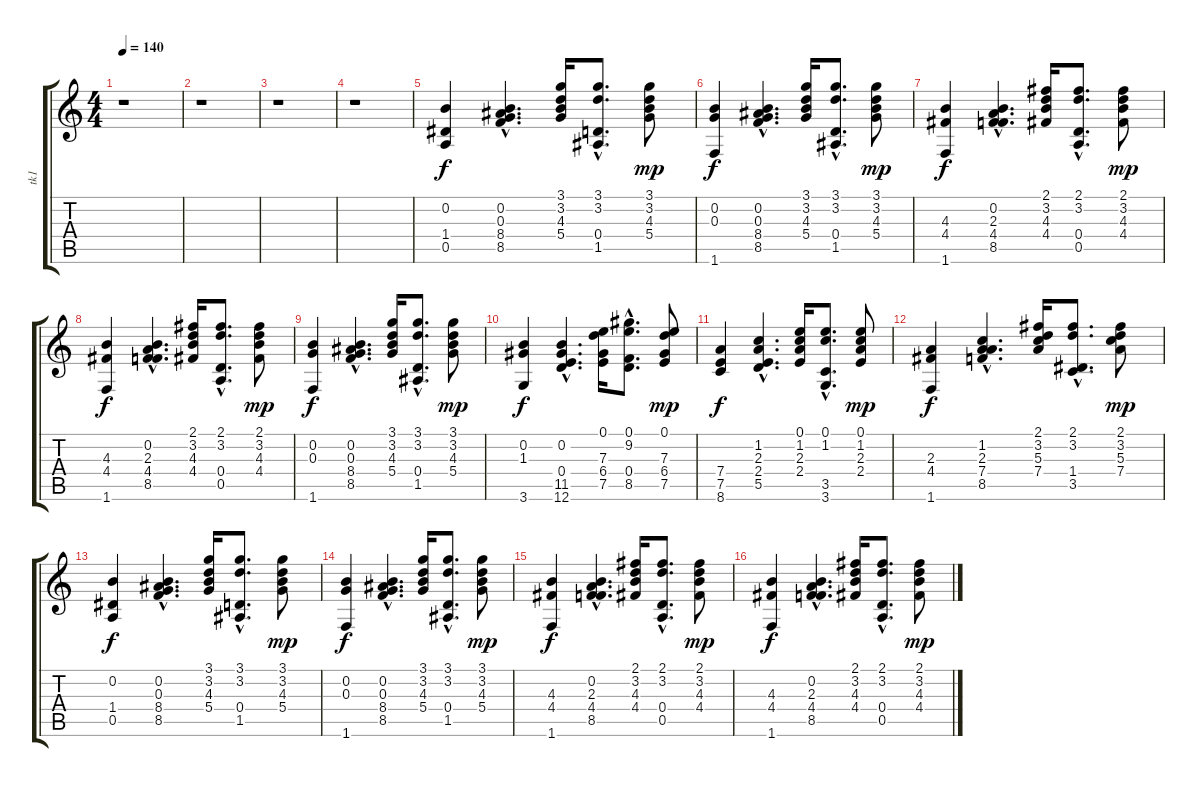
\track ("tk1" "tk1") {instrument acousticguitarsteel}
\staff {score tabs}
\tuning (E4 B3 G3 D3 A2 E2) {hide}
\ts (4 4)
\tempo 140
\clef g2
\ks c
r.1{dy f instrument acousticguitarsteel} |
r.1 |
r.1 |
r.1 |
(0.2 1.4 0.5).4{balance 8} (0.2{hac} 0.3{hac} 8.4{hac} 8.5{hac}).4{d} (3.1 3.2 4.3 5.4).16 (3.1{hac} 3.2{hac} 0.4{hac} 1.5{hac}).8{d} (3.1 3.2 4.3 5.4).8{dy mp} |
(0.2 0.3 1.6).4{dy f} (0.2{hac} 0.3{hac} 8.4{hac} 8.5{hac}).4{d} (3.1 3.2 4.3 5.4).16 (3.1{hac} 3.2{hac} 0.4{hac} 1.5{hac}).8{d} (3.1 3.2 4.3 5.4).8{dy mp} |
(4.3 4.4 1.6).4{dy f} (0.2{hac} 2.3{hac} 4.4{hac} 8.5{hac}).4{d} (2.1 3.2 4.3 4.4).16 (2.1{hac} 3.2{hac} 0.4{hac} 0.5{hac}).8{d} (2.1 3.2 4.3 4.4).8{dy mp} |
(4.3 4.4 1.6).4{dy f} (0.2{hac} 2.3{hac} 4.4{hac} 8.5{hac}).4{d} (2.1 3.2 4.3 4.4).16 (2.1{hac} 3.2{hac} 0.4{hac} 0.5{hac}).8{d} (2.1 3.2 4.3 4.4).8{dy mp} |
(0.2 0.3 1.6).4{dy f} (0.2{hac} 0.3{hac} 8.4{hac} 8.5{hac}).4{d} (3.1 3.2 4.3 5.4).16 (3.1{hac} 3.2{hac} 0.4{hac} 1.5{hac}).8{d} (3.1 3.2 4.3 5.4).8{dy mp} |
(0.2 1.3 3.6).4{dy f} (0.2{hac} 0.4{hac} 11.5{hac} 12.6{hac}).4{d} (0.1 7.3 6.4 7.5).16 (0.1{hac} 9.2{hac} 0.4{hac} 8.5{hac}).8{d} (0.1 7.3 6.4 7.5).8{dy mp} |
(7.4 7.5 8.6).4{dy f} (1.2{hac} 2.3{hac} 2.4{hac} 5.5{hac}).4{d} (0.1 1.2 2.3 2.4).16 (0.1{hac} 1.2{hac} 3.5{hac} 3.6{hac}).8{d} (0.1 1.2 2.3 2.4).8{dy mp} |
(2.3 4.4 1.6).4{dy f} (1.2{hac} 2.3{hac} 7.4{hac} 8.5{hac}).4{d} (2.1 3.2 5.3 7.4).16 (2.1{hac} 3.2{hac} 1.4{hac} 3.5{hac}).8{d} (2.1 3.2 5.3 7.4).8{dy mp} |
(0.2 1.4 0.5).4{dy f} (0.2{hac} 0.3{hac} 8.4{hac} 8.5{hac}).4{d} (3.1 3.2 4.3 5.4).16 (3.1{hac} 3.2{hac} 0.4{hac} 1.5{hac}).8{d} (3.1 3.2 4.3 5.4).8{dy mp} |
(0.2 0.3 1.6).4{dy f} (0.2{hac} 0.3{hac} 8.4{hac} 8.5{hac}).4{d} (3.1 3.2 4.3 5.4).16 (3.1{hac} 3.2{hac} 0.4{hac} 1.5{hac}).8{d} (3.1 3.2 4.3 5.4).8{dy mp} |
(4.3 4.4 1.6).4{dy f} (0.2{hac} 2.3{hac} 4.4{hac} 8.5{hac}).4{d} (2.1 3.2 4.3 4.4).16 (2.1{hac} 3.2{hac} 0.4{hac} 0.5{hac}).8{d} (2.1 3.2 4.3 4.4).8{dy mp} |
(4.3 4.4 1.6).4{dy f} (0.2{hac} 2.3{hac} 4.4{hac} 8.5{hac}).4{d} (2.1 3.2 4.3 4.4).16 (2.1{hac} 3.2{hac} 0.4{hac} 0.5{hac}).8{d} (2.1 3.2 4.3 4.4).8{dy mp}
